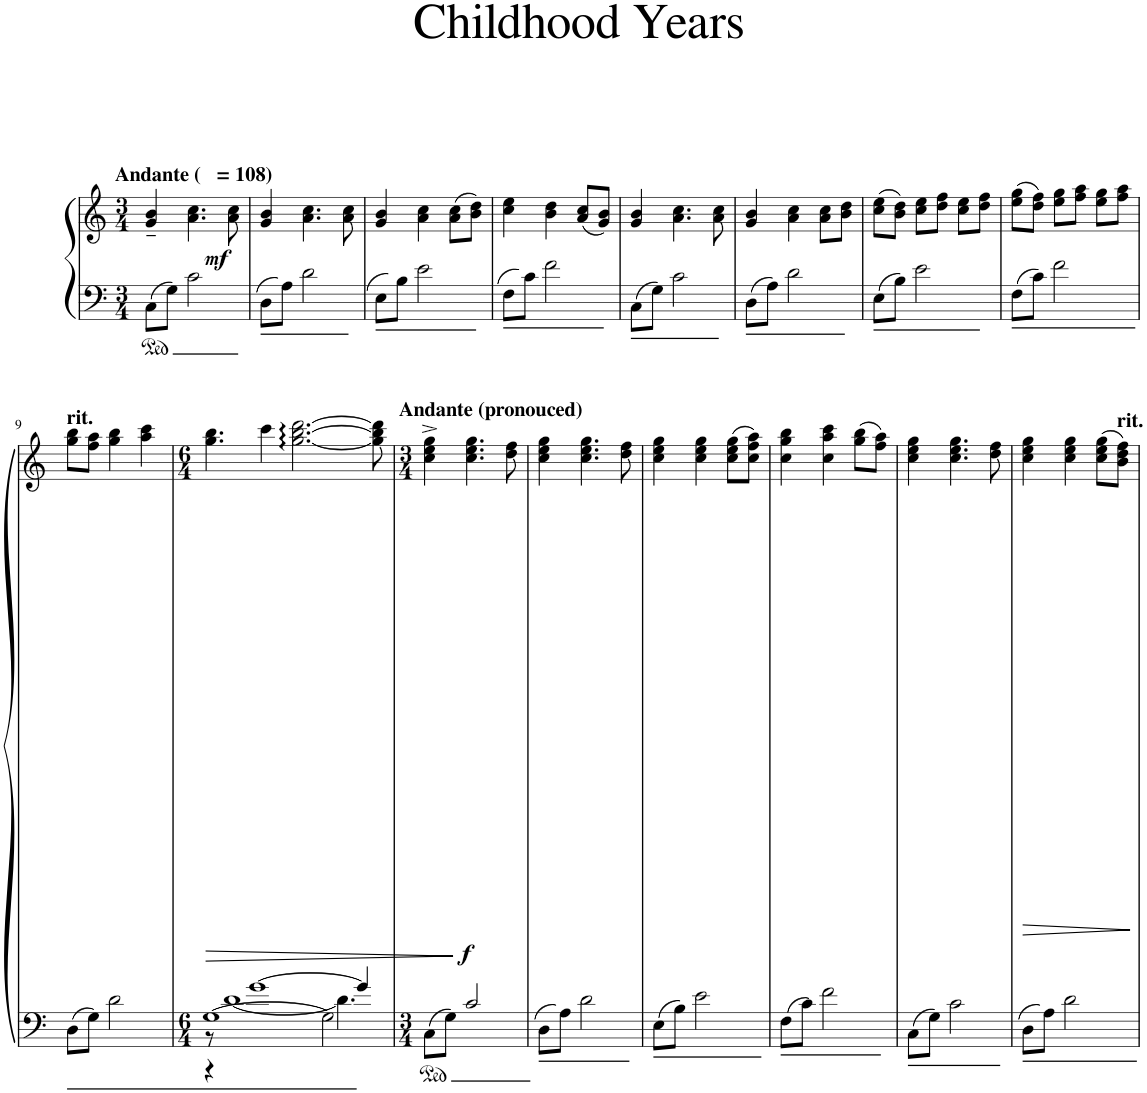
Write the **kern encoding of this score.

**kern	**kern	**dynam
*part1	*part1	*part1
*staff2	*staff1	*staff1/2
*I"Piano	*	*
*I'Pno	*	*
*clefF4	*clefG2	*
*k[]	*k[]	*
*M3/4	*M3/4	*
=1	=1	=1
!	!LO:TX:a:B:t=Andante (   = 108)	!
!	!	!LO:DY:b
8C\L	4g/~ 4b/~	mf
8G\J	.	.
2c\	4.a\ 4.cc\	.
.	8a\ 8cc\	.
=2	=2	=2
8D\L	4g/ 4b/	.
8A\J	.	.
2d\	4.a\ 4.cc\	.
.	8a\ 8cc\	.
=3	=3	=3
8E\L	4g/ 4b/	.
8B\J	.	.
2e\	4a\ 4cc\	.
.	(8a\ 8cc\L	.
.	8b\ 8dd\J)	.
=4	=4	=4
8F\L	4cc\ 4ee\	.
8c\J	.	.
2f\	4b\ 4dd\	.
.	(8a/ 8cc/L	.
.	8g/ 8b/J)	.
=5	=5	=5
8C\L	4g/ 4b/	.
8G\J	.	.
2c\	4.a\ 4.cc\	.
.	8a\ 8cc\	.
=6	=6	=6
8D\L	4g/ 4b/	.
8A\J	.	.
2d\	4a\ 4cc\	.
.	8a\ 8cc\L	.
.	8b\ 8dd\J	.
=7	=7	=7
8E\L	(8cc\ 8ee\L	.
8B\J	8b\ 8dd\J)	.
2e\	8cc\ 8ee\L	.
.	8dd\ 8ff\J	.
.	8cc\ 8ee\L	.
.	8dd\ 8ff\J	.
=8	=8	=8
8F\L	(8ee\ 8gg\L	.
8c\J	8dd\ 8ff\J)	.
2f\	8ee\ 8gg\L	.
.	8ff\ 8aa\J	.
.	8ee\ 8gg\L	.
.	8ff\ 8aa\J	.
!!LO:LB:g=z
=9	=9	=9
!	!LO:TX:a:B:t=rit.	!
8D\L	8gg\ 8bb\L	.
8G\J	8ff\ 8aa\J	.
2d\	4gg\ 4bb\	.
.	4aa\ 4ccc\	.
=10	=10	=10
*M6/4	*M6/4	*
*^	*	*
*	*^	*	*
!	!	!	!	!LO:HP:b
[1G	8r	4r	4.gg\ 4.bb\	>
.	[1d	.	.	.
.	.	[1g	.	.
.	.	.	4ccc\	.
.	.	.	[2.gg\ [2.bb\ [2.ddd\	.
2G\]	.	.	.	.
.	4.d\]	.	.	.
.	.	4g/]	.	.
.	.	.	8gg\] 8bb\] 8ddd\]	.
*v	*v	*v	*	*
.	.	]
=11	=11	=11
*M3/4	*M3/4	*
!	!LO:TX:a:B:t=Andante (pronouced)	!
!	!	!LO:DY:b
8C\L	4cc\^ 4ee\^ 4gg\^	f
8G\J	.	.
2c/	4.cc\ 4.ee\ 4.gg\	.
.	8dd\ 8ff\	.
=12	=12	=12
8D\L	4cc\ 4ee\ 4gg\	.
8A\J	.	.
2d\	4.cc\ 4.ee\ 4.gg\	.
.	8dd\ 8ff\	.
=13	=13	=13
8E\L	4cc\ 4ee\ 4gg\	.
8B\J	.	.
2e\	4cc\ 4ee\ 4gg\	.
.	(8cc\ 8ee\ 8gg\L	.
.	8cc\ 8ff\ 8aa\J)	.
=14	=14	=14
8F\L	4cc\ 4gg\ 4bb\	.
8c\J	.	.
2f\	4cc\ 4aa\ 4ccc\	.
.	(8gg\ 8bb\L	.
.	8ff\ 8aa\J)	.
=15	=15	=15
8C\L	4cc\ 4ee\ 4gg\	.
8G\J	.	.
2c\	4.cc\ 4.ee\ 4.gg\	.
.	8dd\ 8ff\	.
=16	=16	=16
!	!	!LO:HP:b
8D\L	4cc\ 4ee\ 4gg\	>
8A\J	.	.
2d\	4cc\ 4ee\ 4gg\	.
.	(8cc\ 8ee\ 8gg\L	.
!	!LO:TX:a:B:t=rit.	!
.	8b\ 8dd\ 8ff\J)	.
.	.	]
=	=	=
*-	*-	*-
